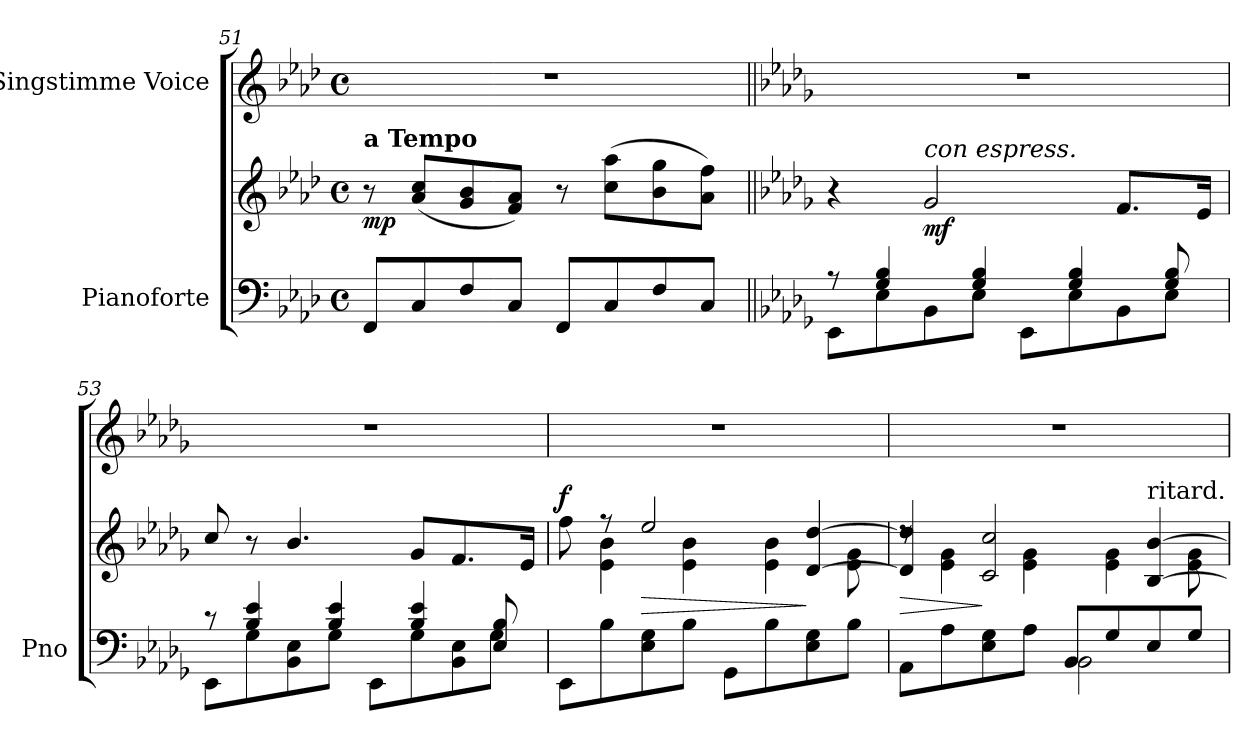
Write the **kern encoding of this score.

**kern	**kern	**dynam	**kern
*part2	*part2	*part2	*part1
*staff3	*staff2	*staff2/3	*staff1
*I"Pianoforte	*	*	*I"Singstimme Voice
*I'Pno	*	*	*
*clefF4	*clefG2	*	*clefG2
*k[b-e-a-d-]	*k[b-e-a-d-]	*	*k[b-e-a-d-]
*M4/4	*M4/4	*	*M4/4
*met(c)	*met(c)	*	*met(c)
*MM138	*MM138	*	*MM138
=51	=51	=51	=51
!	!LO:TX:a:B:t=a Tempo	!	!
!	!	!LO:DY:b	!
*	*	*	*^
8FF/L	8r	mp	1r	2ryy
8C/	(<8a-/ 8cc/L	.	.	.
8F/	8g/ 8b-/	.	.	.
8C/J	8f/ 8a-/J)	.	.	.
*	*	*	*MM146	*
8FF/L	8r	.	.	2ryy
8C/	(>8cc\ 8aa-\L	.	.	.
8F/	8b-\ 8gg\	.	.	.
8C/J	8a-\ 8ff\J)	.	.	.
*	*	*	*v	*v
=52||	=52||	=52||	=52||
*k[b-e-a-d-g-]	*k[b-e-a-d-g-]	*	*k[b-e-a-d-g-]
*	*	*	*MM150
*^	*	*	*
8r	8EE-\L	4r	.	1r
4G-/ 4B-/	8E-\	.	.	.
!	!	!LO:TX:a:i:t=con espress.	!	!
!	!	!	!LO:DY:b	!
.	8BB-\	2g-/	mf	.
4G-/ 4B-/	8E-\J	.	.	.
.	8EE-\L	.	.	.
4G-/ 4B-/	8E-\	.	.	.
.	8BB-\	8.f/L	.	.
8G-/ 8B-/	8E-\J	.	.	.
.	.	16e-/Jk	.	.
!!LO:LB:g=z
=53	=53	=53	=53	=53
8r	8EE-\L	8cc/	.	1r
4B-/ 4e-/	8G-\	8r	.	.
.	8BB-\ 8E-\	4.b-/	.	.
4B-/ 4e-/	8G-\J	.	.	.
.	8EE-\L	.	.	.
4B-/ 4e-/	8G-\	8g-/L	.	.
.	8BB-\ 8E-\	8.f/	.	.
8E-/ 8B-/	8G-\J	.	.	.
.	.	16e-/Jk	.	.
*v	*v	*	*	*
=54	=54	=54	=54
*	*^	*	*
!	!	!	!LO:DY:a	!
8EE-\L	8ff\	8ryy	f	1r
8B-\	8r	4e-\ 4b-\	.	.
!	!	!	!LO:HP:b	!
8E-\ 8G-\	2ee-/	.	>	.
8B-\J	.	4e-\ 4b-\	.	.
8GG-\L	.	.	.	.
8B-\	.	4e-\ 4b-\	.	.
8E-\ 8G-\	[4d-/ [4dd-/	.	]	.
8B-\J	.	8e-\ 8g-\	.	.
=55	=55	=55	=55	=55
*^	*	*	*	*
!	!	!	!	!LO:HP:b	!
*	*	*	*	*	*^
8AA-\L	2ryy	4d-/] 4dd-/]	8rdd	>	1r	2ryy
8A-\	.	.	4e-\ 4g-\	.	.	.
8E-\ 8G-\	.	2c/ 2cc/	.	]	.	.
8A-\J	.	.	4e-\ 4g-\	.	.	.
*	*	*	*	*	*MM148	*
8BB-/L	2BB-\	.	.	.	.	2ryy
8G-/	.	.	4e-\ 4g-\	.	.	.
!	!	!LO:TX:a:t=ritard.	!	!	!	!
8E-/	.	[4B-/ [4b-/	.	.	.	.
8G-/J	.	.	8e-\ 8g-\	.	.	.
*v	*v	*	*	*	*v	*v
*	*v	*v	*	*
=	=	=	=
*-	*-	*-	*-
